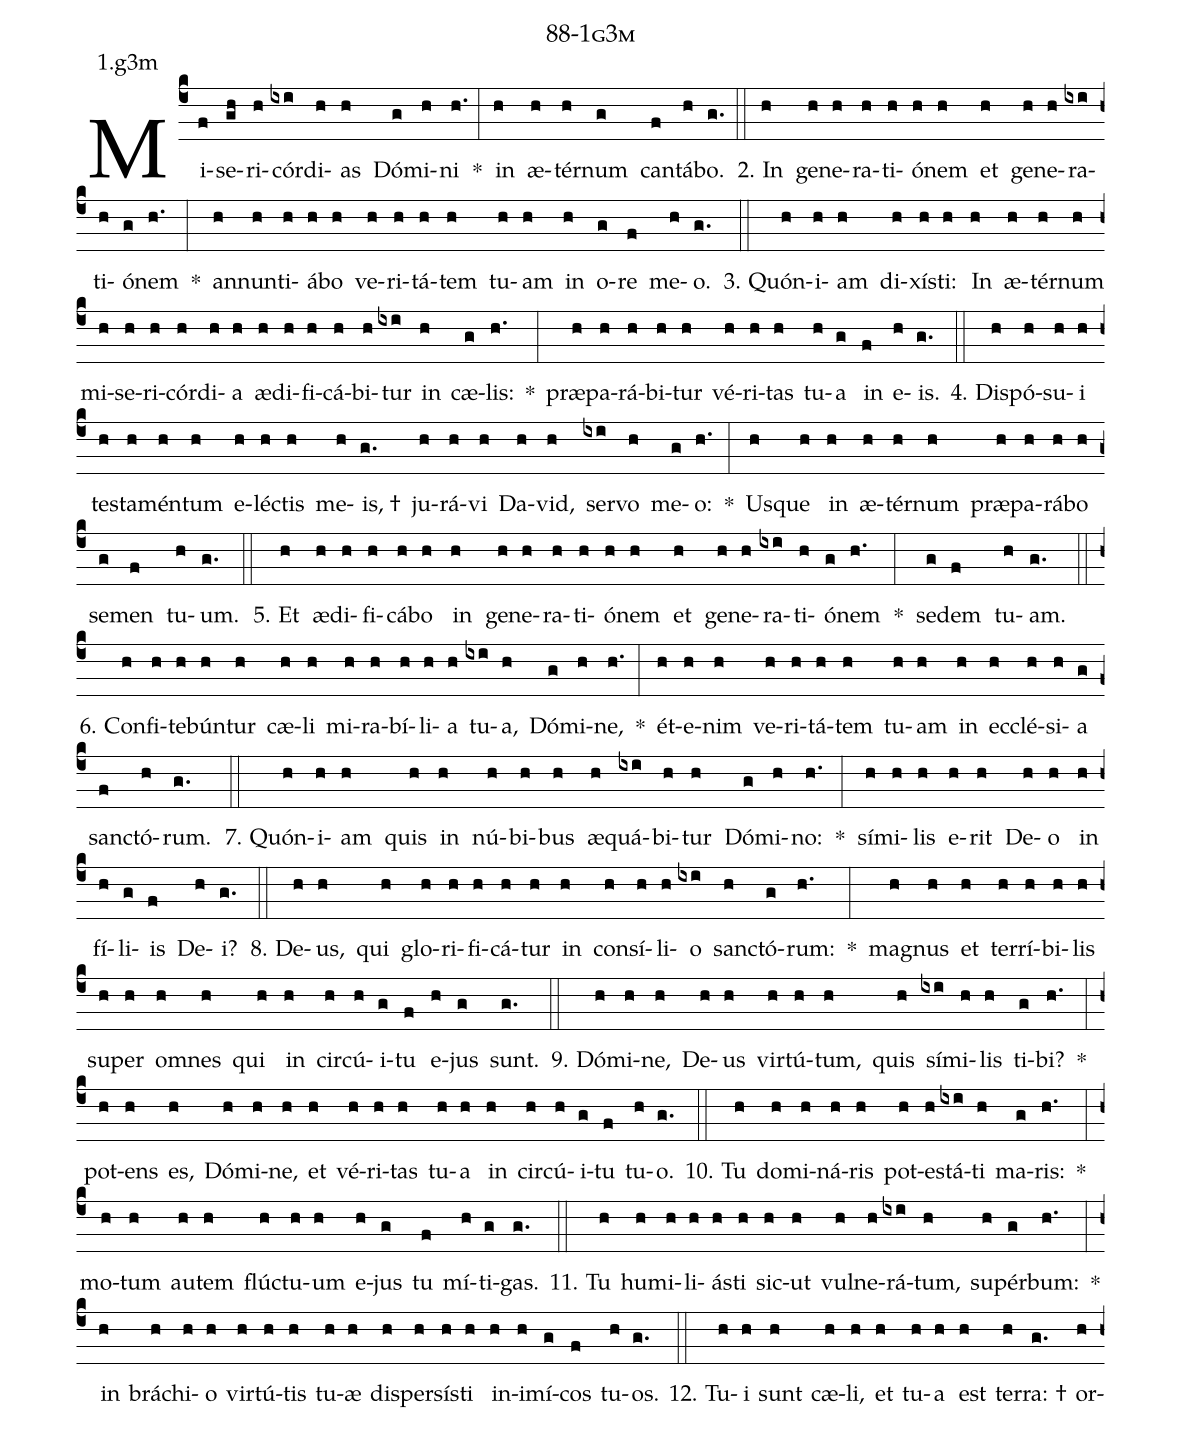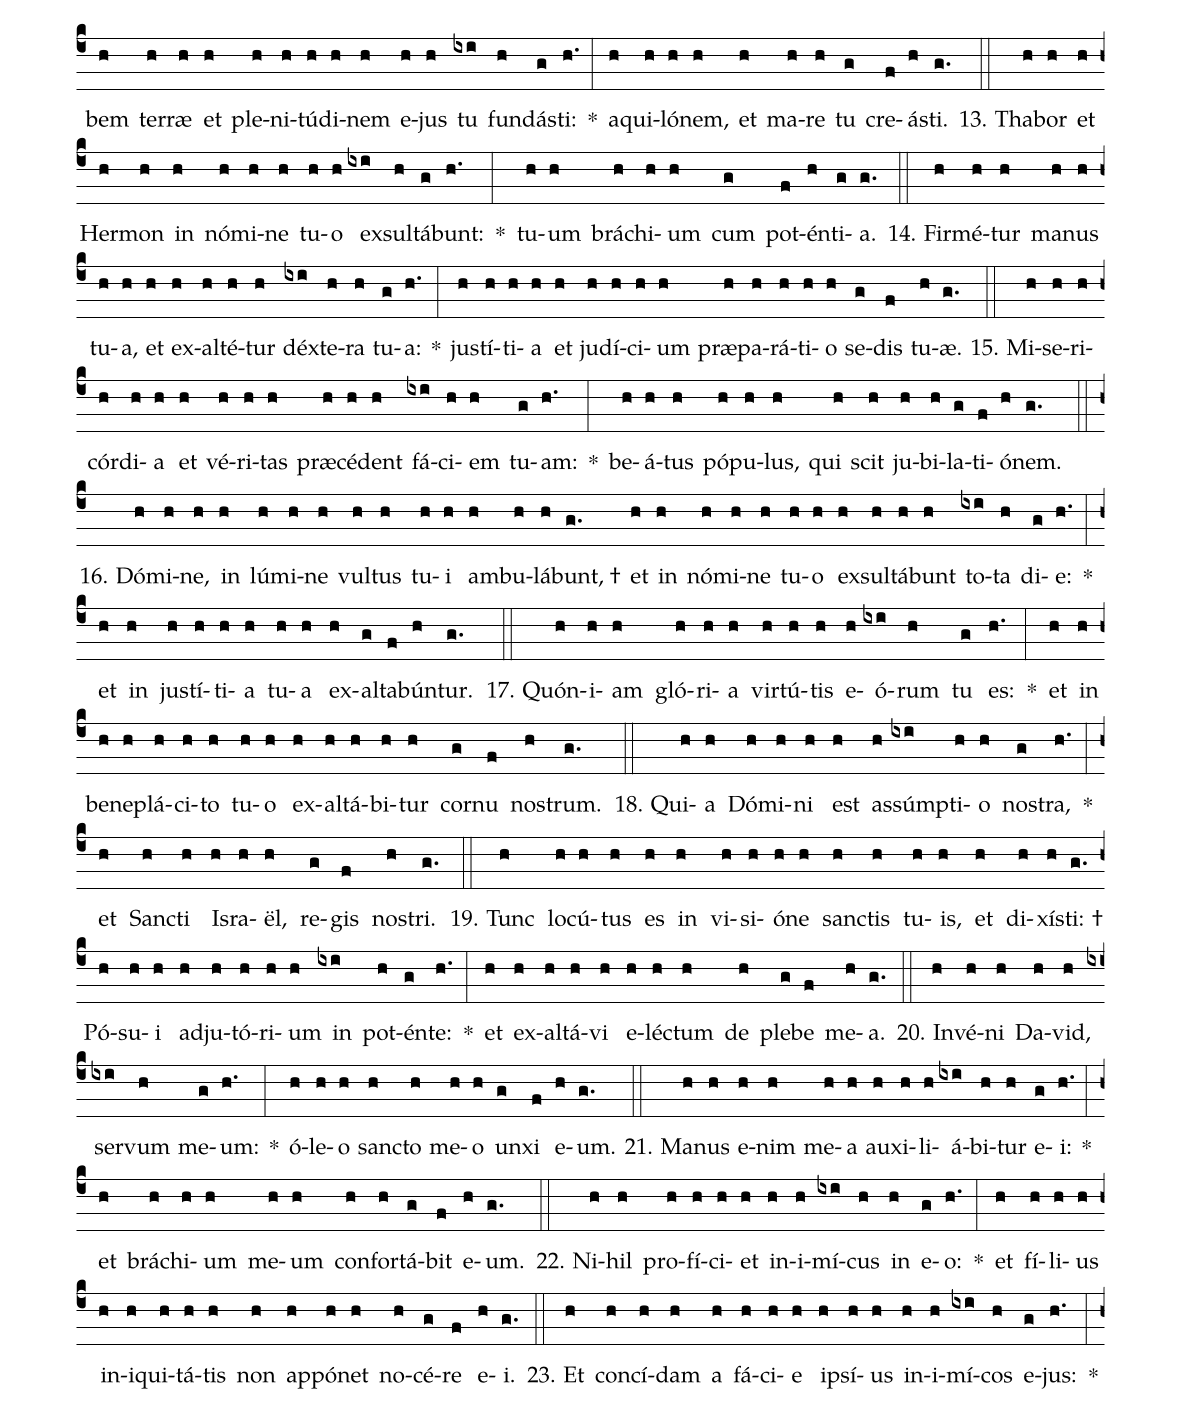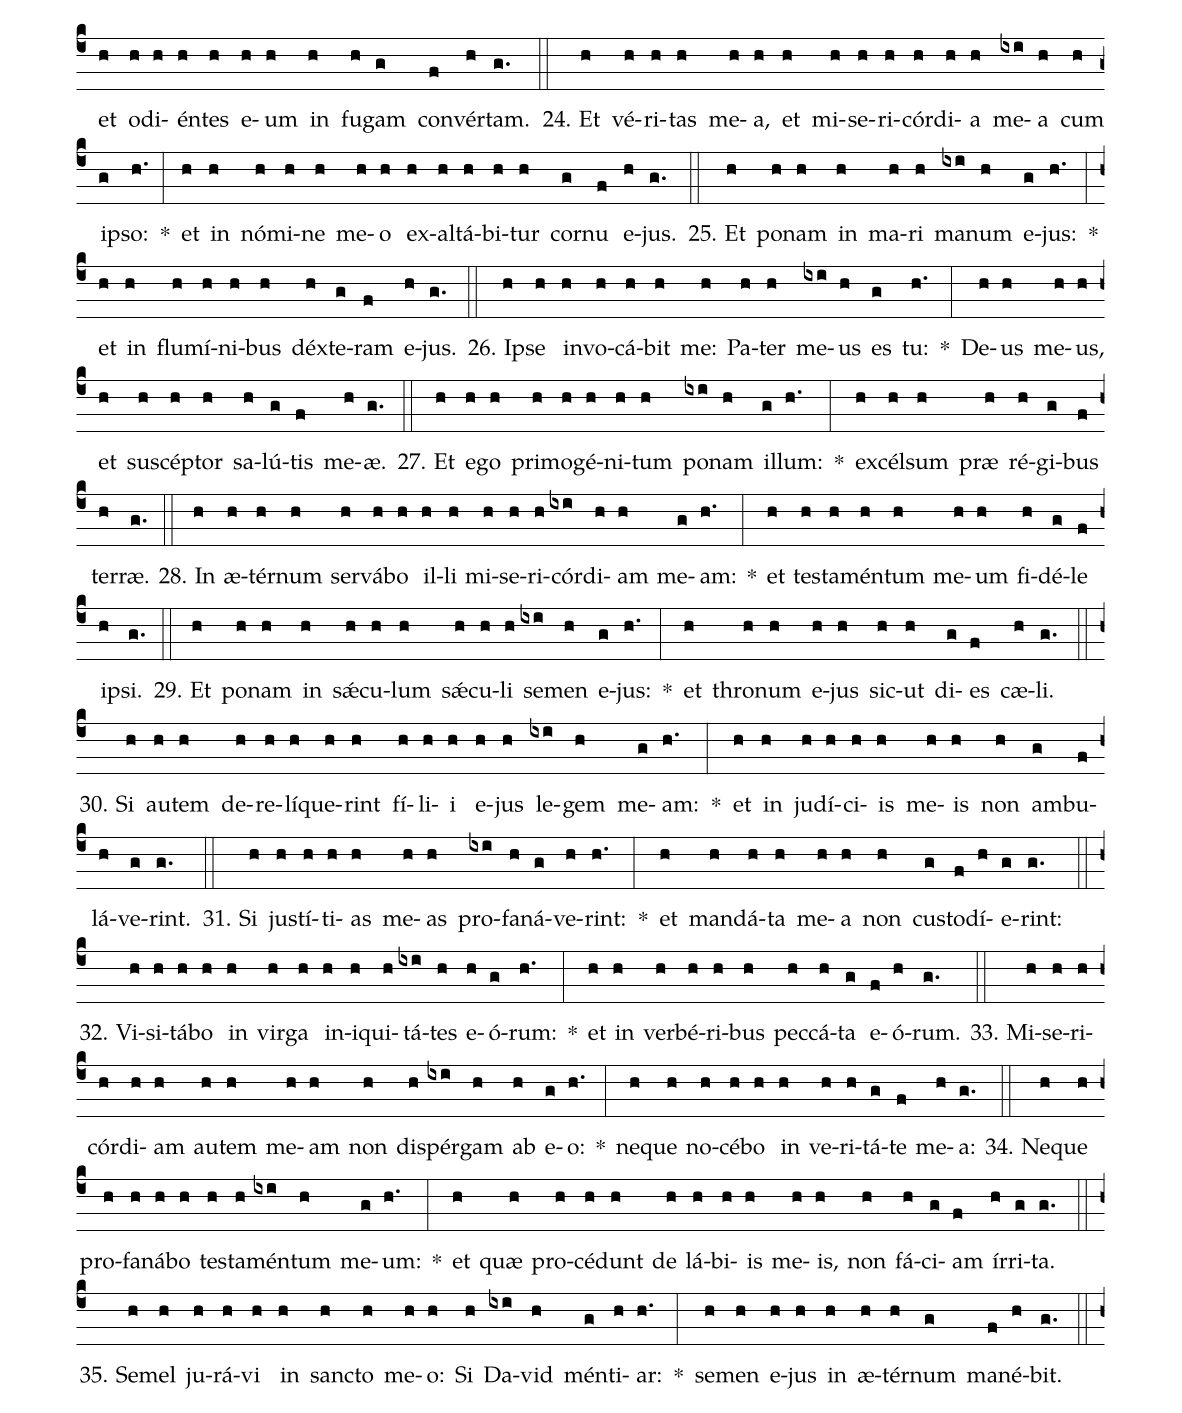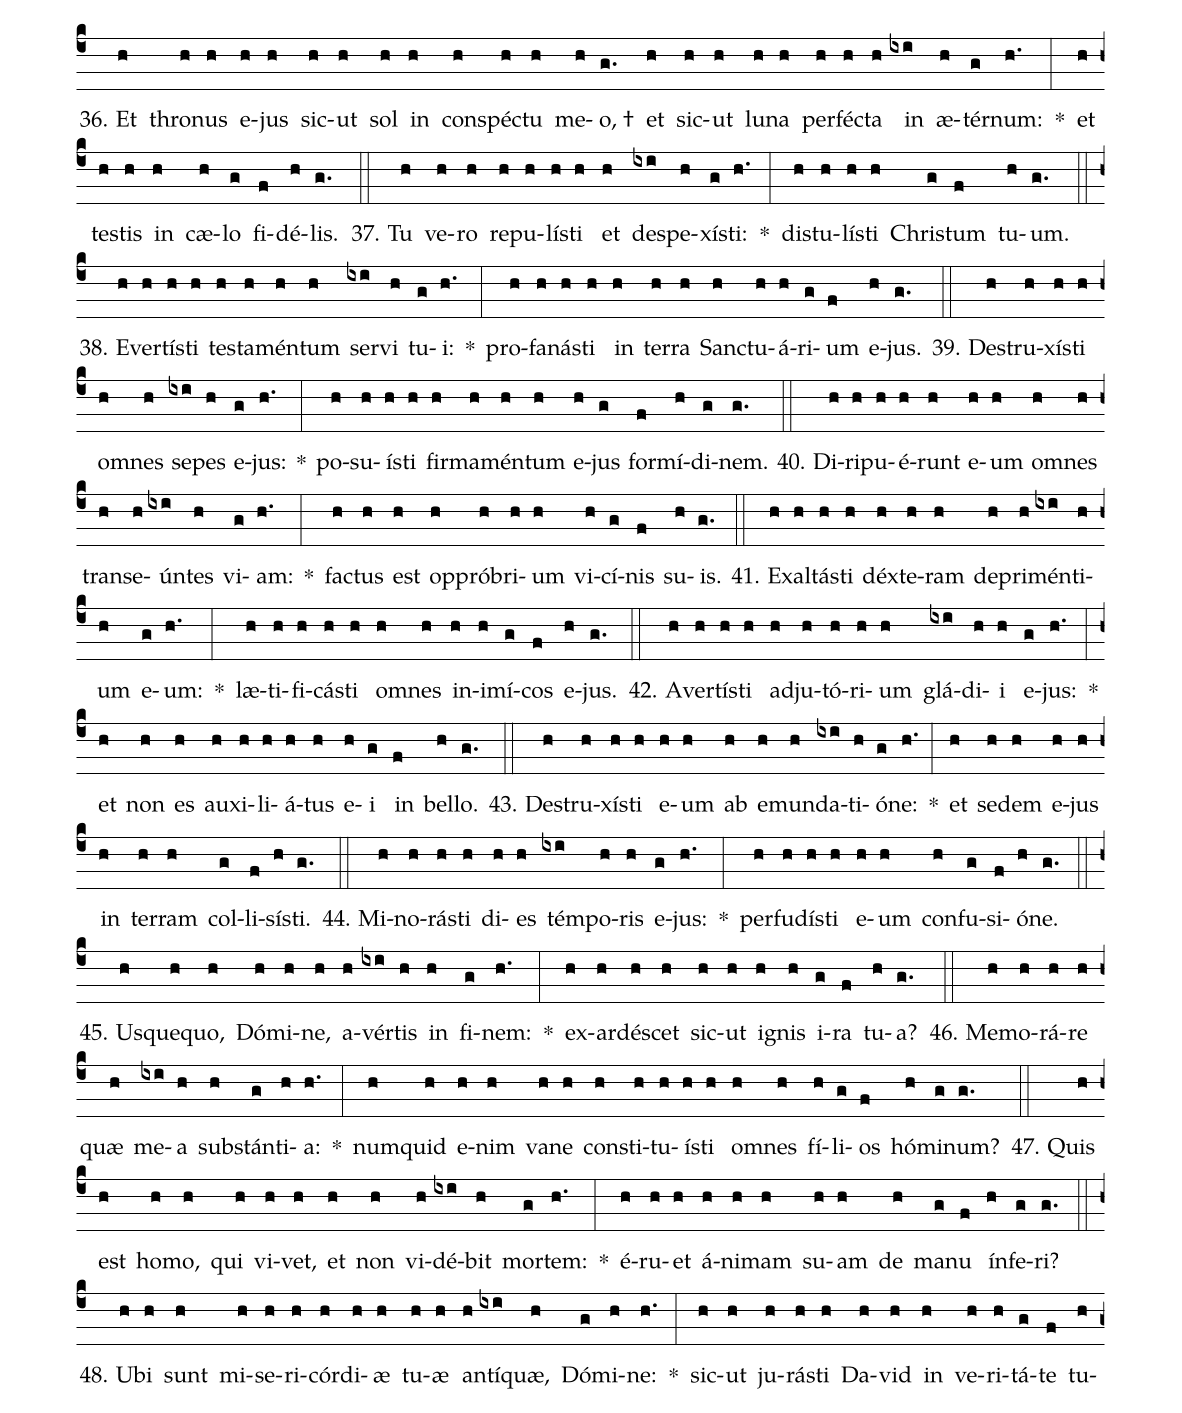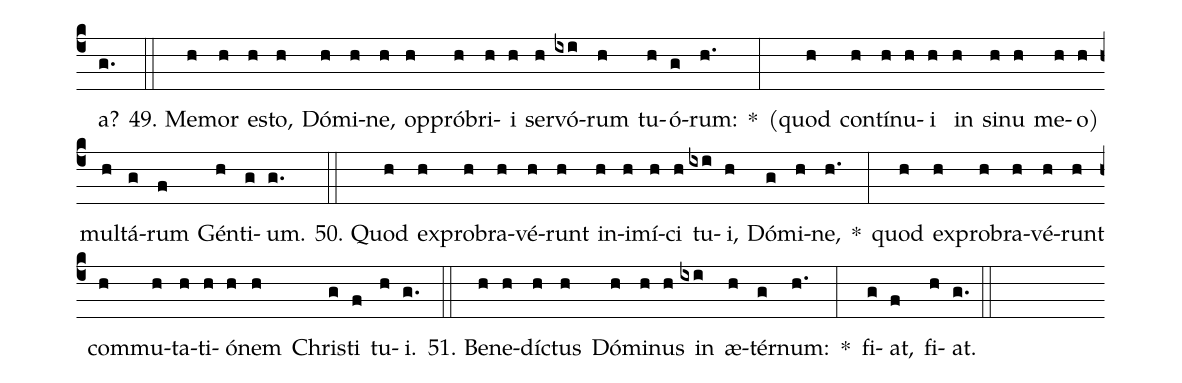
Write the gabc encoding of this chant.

name: 88-1g3m;
annotation: 1.g3m;
%%
(c4)Mi(f)se(gh)ri(h)cór(ixi)di(h)as(h) Dó(g)mi(h)ni(h.) *(:) in(h) æ(h)tér(h)num(g) can(f)tá(h)bo.(g.) (::)
2. In(h) ge(h)ne(h)ra(h)ti(h)ó(h)nem(h) et(h) ge(h)ne(h)ra(ixi)ti(h)ó(g)nem(h.) *(:) an(h)nun(h)ti(h)á(h)bo(h) ve(h)ri(h)tá(h)tem(h) tu(h)am(h) in(h) o(g)re(f) me(h)o.(g.) (::)
3. Quón(h)i(h)am(h) di(h)xís(h)ti:(h) In(h) æ(h)tér(h)num(h) mi(h)se(h)ri(h)cór(h)di(h)a(h) æ(h)di(h)fi(h)cá(h)bi(h)tur(ixi) in(h) cæ(g)lis:(h.) *(:) præ(h)pa(h)rá(h)bi(h)tur(h) vé(h)ri(h)tas(h) tu(h)a(g) in(f) e(h)is.(g.) (::)
4. Dis(h)pó(h)su(h)i(h) tes(h)ta(h)mén(h)tum(h) e(h)léc(h)tis(h) me(h)is, †(g.) ju(h)rá(h)vi(h) Da(h)vid,(h) ser(ixi)vo(h) me(g)o:(h.) *(:) Us(h)que(h) in(h) æ(h)tér(h)num(h) præ(h)pa(h)rá(h)bo(h) se(g)men(f) tu(h)um.(g.) (::)
5. Et(h) æ(h)di(h)fi(h)cá(h)bo(h) in(h) ge(h)ne(h)ra(h)ti(h)ó(h)nem(h) et(h) ge(h)ne(h)ra(ixi)ti(h)ó(g)nem(h.) *(:) se(g)dem(f) tu(h)am.(g.) (::)
6. Con(h)fi(h)te(h)bún(h)tur(h) cæ(h)li(h) mi(h)ra(h)bí(h)li(h)a(h) tu(ixi)a,(h) Dó(g)mi(h)ne,(h.) *(:) ét(h)e(h)nim(h) ve(h)ri(h)tá(h)tem(h) tu(h)am(h) in(h) ec(h)clé(h)si(h)a(g) sanc(f)tó(h)rum.(g.) (::)
7. Quón(h)i(h)am(h) quis(h) in(h) nú(h)bi(h)bus(h) æ(h)quá(ixi)bi(h)tur(h) Dó(g)mi(h)no:(h.) *(:) sí(h)mi(h)lis(h) e(h)rit(h) De(h)o(h) in(h) fí(h)li(g)is(f) De(h)i?(g.) (::)
8. De(h)us,(h) qui(h) glo(h)ri(h)fi(h)cá(h)tur(h) in(h) con(h)sí(h)li(h)o(ixi) sanc(h)tó(g)rum:(h.) *(:) ma(h)gnus(h) et(h) ter(h)rí(h)bi(h)lis(h) su(h)per(h) om(h)nes(h) qui(h) in(h) cir(h)cú(h)i(g)tu(f) e(h)jus(g) sunt.(g.) (::)
9. Dó(h)mi(h)ne,(h) De(h)us(h) vir(h)tú(h)tum,(h) quis(h) sí(ixi)mi(h)lis(h) ti(g)bi?(h.) *(:) pot(h)ens(h) es,(h) Dó(h)mi(h)ne,(h) et(h) vé(h)ri(h)tas(h) tu(h)a(h) in(h) cir(h)cú(h)i(g)tu(f) tu(h)o.(g.) (::)
10. Tu(h) do(h)mi(h)ná(h)ris(h) pot(h)es(h)tá(ixi)ti(h) ma(g)ris:(h.) *(:) mo(h)tum(h) au(h)tem(h) flúc(h)tu(h)um(h) e(h)jus(g) tu(f) mí(h)ti(g)gas.(g.) (::)
11. Tu(h) hu(h)mi(h)li(h)ás(h)ti(h) sic(h)ut(h) vul(h)ne(h)rá(ixi)tum,(h) su(h)pér(g)bum:(h.) *(:) in(h) brá(h)chi(h)o(h) vir(h)tú(h)tis(h) tu(h)æ(h) di(h)sper(h)sís(h)ti(h) in(h)i(h)mí(g)cos(f) tu(h)os.(g.) (::)
12. Tu(h)i(h) sunt(h) cæ(h)li,(h) et(h) tu(h)a(h) est(h) ter(h)ra: †(g.) or(h)bem(h) ter(h)ræ(h) et(h) ple(h)ni(h)tú(h)di(h)nem(h) e(h)jus(h) tu(ixi) fun(h)dás(g)ti:(h.) *(:) a(h)qui(h)ló(h)nem,(h) et(h) ma(h)re(h) tu(g) cre(f)ás(h)ti.(g.) (::)
13. Tha(h)bor(h) et(h) Her(h)mon(h) in(h) nó(h)mi(h)ne(h) tu(h)o(h) ex(ixi)sul(h)tá(g)bunt:(h.) *(:) tu(h)um(h) brá(h)chi(h)um(h) cum(g) pot(f)én(h)ti(g)a.(g.) (::)
14. Fir(h)mé(h)tur(h) ma(h)nus(h) tu(h)a,(h) et(h) ex(h)al(h)té(h)tur(h) déx(ixi)te(h)ra(h) tu(g)a:(h.) *(:) jus(h)tí(h)ti(h)a(h) et(h) ju(h)dí(h)ci(h)um(h) præ(h)pa(h)rá(h)ti(h)o(h) se(g)dis(f) tu(h)æ.(g.) (::)
15. Mi(h)se(h)ri(h)cór(h)di(h)a(h) et(h) vé(h)ri(h)tas(h) præ(h)cé(h)dent(h) fá(ixi)ci(h)em(h) tu(g)am:(h.) *(:) be(h)á(h)tus(h) pó(h)pu(h)lus,(h) qui(h) scit(h) ju(h)bi(h)la(g)ti(f)ó(h)nem.(g.) (::)
16. Dó(h)mi(h)ne,(h) in(h) lú(h)mi(h)ne(h) vul(h)tus(h) tu(h)i(h) am(h)bu(h)lá(h)bunt, †(g.) et(h) in(h) nó(h)mi(h)ne(h) tu(h)o(h) ex(h)sul(h)tá(h)bunt(h) to(ixi)ta(h) di(g)e:(h.) *(:) et(h) in(h) jus(h)tí(h)ti(h)a(h) tu(h)a(h) ex(h)al(g)ta(f)bún(h)tur.(g.) (::)
17. Quón(h)i(h)am(h) gló(h)ri(h)a(h) vir(h)tú(h)tis(h) e(h)ó(ixi)rum(h) tu(g) es:(h.) *(:) et(h) in(h) be(h)ne(h)plá(h)ci(h)to(h) tu(h)o(h) ex(h)al(h)tá(h)bi(h)tur(h) cor(g)nu(f) nos(h)trum.(g.) (::)
18. Qui(h)a(h) Dó(h)mi(h)ni(h) est(h) as(h)súmp(ixi)ti(h)o(h) nos(g)tra,(h.) *(:) et(h) Sanc(h)ti(h) Is(h)ra(h)ël,(h) re(g)gis(f) nos(h)tri.(g.) (::)
19. Tunc(h) lo(h)cú(h)tus(h) es(h) in(h) vi(h)si(h)ó(h)ne(h) sanc(h)tis(h) tu(h)is,(h) et(h) di(h)xís(h)ti: †(g.) Pó(h)su(h)i(h) ad(h)ju(h)tó(h)ri(h)um(h) in(ixi) pot(h)én(g)te:(h.) *(:) et(h) ex(h)al(h)tá(h)vi(h) e(h)léc(h)tum(h) de(h) ple(g)be(f) me(h)a.(g.) (::)
20. In(h)vé(h)ni(h) Da(h)vid,(h) ser(ixi)vum(h) me(g)um:(h.) *(:) ó(h)le(h)o(h) sanc(h)to(h) me(h)o(h) un(g)xi(f) e(h)um.(g.) (::)
21. Ma(h)nus(h) e(h)nim(h) me(h)a(h) au(h)xi(h)li(h)á(ixi)bi(h)tur(h) e(g)i:(h.) *(:) et(h) brá(h)chi(h)um(h) me(h)um(h) con(h)for(h)tá(g)bit(f) e(h)um.(g.) (::)
22. Ni(h)hil(h) pro(h)fí(h)ci(h)et(h) in(h)i(h)mí(ixi)cus(h) in(h) e(g)o:(h.) *(:) et(h) fí(h)li(h)us(h) in(h)i(h)qui(h)tá(h)tis(h) non(h) ap(h)pó(h)net(h) no(h)cé(g)re(f) e(h)i.(g.) (::)
23. Et(h) con(h)cí(h)dam(h) a(h) fá(h)ci(h)e(h) ip(h)sí(h)us(h) in(h)i(h)mí(ixi)cos(h) e(g)jus:(h.) *(:) et(h) o(h)di(h)én(h)tes(h) e(h)um(h) in(h) fu(h)gam(g) con(f)vér(h)tam.(g.) (::)
24. Et(h) vé(h)ri(h)tas(h) me(h)a,(h) et(h) mi(h)se(h)ri(h)cór(h)di(h)a(h) me(ixi)a(h) cum(h) ip(g)so:(h.) *(:) et(h) in(h) nó(h)mi(h)ne(h) me(h)o(h) ex(h)al(h)tá(h)bi(h)tur(h) cor(g)nu(f) e(h)jus.(g.) (::)
25. Et(h) po(h)nam(h) in(h) ma(h)ri(h) ma(ixi)num(h) e(g)jus:(h.) *(:) et(h) in(h) flu(h)mí(h)ni(h)bus(h) déx(h)te(g)ram(f) e(h)jus.(g.) (::)
26. Ip(h)se(h) in(h)vo(h)cá(h)bit(h) me:(h) Pa(h)ter(h) me(ixi)us(h) es(g) tu:(h.) *(:) De(h)us(h) me(h)us,(h) et(h) su(h)scép(h)tor(h) sa(h)lú(g)tis(f) me(h)æ.(g.) (::)
27. Et(h) e(h)go(h) pri(h)mo(h)gé(h)ni(h)tum(h) po(ixi)nam(h) il(g)lum:(h.) *(:) ex(h)cél(h)sum(h) præ(h) ré(h)gi(g)bus(f) ter(h)ræ.(g.) (::)
28. In(h) æ(h)tér(h)num(h) ser(h)vá(h)bo(h) il(h)li(h) mi(h)se(h)ri(h)cór(ixi)di(h)am(h) me(g)am:(h.) *(:) et(h) tes(h)ta(h)mén(h)tum(h) me(h)um(h) fi(h)dé(g)le(f) ip(h)si.(g.) (::)
29. Et(h) po(h)nam(h) in(h) sǽ(h)cu(h)lum(h) sǽ(h)cu(h)li(h) se(ixi)men(h) e(g)jus:(h.) *(:) et(h) thro(h)num(h) e(h)jus(h) sic(h)ut(h) di(g)es(f) cæ(h)li.(g.) (::)
30. Si(h) au(h)tem(h) de(h)re(h)lí(h)que(h)rint(h) fí(h)li(h)i(h) e(h)jus(h) le(ixi)gem(h) me(g)am:(h.) *(:) et(h) in(h) ju(h)dí(h)ci(h)is(h) me(h)is(h) non(h) am(g)bu(f)lá(h)ve(g)rint.(g.) (::)
31. Si(h) jus(h)tí(h)ti(h)as(h) me(h)as(h) pro(ixi)fa(h)ná(g)ve(h)rint:(h.) *(:) et(h) man(h)dá(h)ta(h) me(h)a(h) non(h) cus(g)to(f)dí(h)e(g)rint:(g.) (::)
32. Vi(h)si(h)tá(h)bo(h) in(h) vir(h)ga(h) in(h)i(h)qui(h)tá(ixi)tes(h) e(h)ó(g)rum:(h.) *(:) et(h) in(h) ver(h)bé(h)ri(h)bus(h) pec(h)cá(h)ta(g) e(f)ó(h)rum.(g.) (::)
33. Mi(h)se(h)ri(h)cór(h)di(h)am(h) au(h)tem(h) me(h)am(h) non(h) di(h)spér(ixi)gam(h) ab(h) e(g)o:(h.) *(:) ne(h)que(h) no(h)cé(h)bo(h) in(h) ve(h)ri(h)tá(g)te(f) me(h)a:(g.) (::)
34. Ne(h)que(h) pro(h)fa(h)ná(h)bo(h) tes(h)ta(h)mén(ixi)tum(h) me(g)um:(h.) *(:) et(h) quæ(h) pro(h)cé(h)dunt(h) de(h) lá(h)bi(h)is(h) me(h)is,(h) non(h) fá(h)ci(g)am(f) ír(h)ri(g)ta.(g.) (::)
35. Se(h)mel(h) ju(h)rá(h)vi(h) in(h) sanc(h)to(h) me(h)o:(h) Si(h) Da(ixi)vid(h) mén(g)ti(h)ar:(h.) *(:) se(h)men(h) e(h)jus(h) in(h) æ(h)tér(h)num(g) ma(f)né(h)bit.(g.) (::)
36. Et(h) thro(h)nus(h) e(h)jus(h) sic(h)ut(h) sol(h) in(h) con(h)spéc(h)tu(h) me(h)o, †(g.) et(h) sic(h)ut(h) lu(h)na(h) per(h)féc(h)ta(h) in(ixi) æ(h)tér(g)num:(h.) *(:) et(h) tes(h)tis(h) in(h) cæ(h)lo(g) fi(f)dé(h)lis.(g.) (::)
37. Tu(h) ve(h)ro(h) re(h)pu(h)lís(h)ti(h) et(h) de(ixi)spe(h)xís(g)ti:(h.) *(:) dis(h)tu(h)lís(h)ti(h) Chris(g)tum(f) tu(h)um.(g.) (::)
38. E(h)ver(h)tís(h)ti(h) tes(h)ta(h)mén(h)tum(h) ser(ixi)vi(h) tu(g)i:(h.) *(:) pro(h)fa(h)nás(h)ti(h) in(h) ter(h)ra(h) Sanc(h)tu(h)á(h)ri(g)um(f) e(h)jus.(g.) (::)
39. De(h)stru(h)xís(h)ti(h) om(h)nes(h) se(ixi)pes(h) e(g)jus:(h.) *(:) po(h)su(h)ís(h)ti(h) fir(h)ma(h)mén(h)tum(h) e(h)jus(g) for(f)mí(h)di(g)nem.(g.) (::)
40. Di(h)ri(h)pu(h)é(h)runt(h) e(h)um(h) om(h)nes(h) trans(h)e(h)ún(ixi)tes(h) vi(g)am:(h.) *(:) fac(h)tus(h) est(h) op(h)pró(h)bri(h)um(h) vi(h)cí(g)nis(f) su(h)is.(g.) (::)
41. Ex(h)al(h)tás(h)ti(h) déx(h)te(h)ram(h) de(h)pri(h)mén(ixi)ti(h)um(h) e(g)um:(h.) *(:) læ(h)ti(h)fi(h)cás(h)ti(h) om(h)nes(h) in(h)i(h)mí(g)cos(f) e(h)jus.(g.) (::)
42. A(h)ver(h)tís(h)ti(h) ad(h)ju(h)tó(h)ri(h)um(h) glá(ixi)di(h)i(h) e(g)jus:(h.) *(:) et(h) non(h) es(h) au(h)xi(h)li(h)á(h)tus(h) e(h)i(g) in(f) bel(h)lo.(g.) (::)
43. De(h)stru(h)xís(h)ti(h) e(h)um(h) ab(h) e(h)mun(h)da(ixi)ti(h)ó(g)ne:(h.) *(:) et(h) se(h)dem(h) e(h)jus(h) in(h) ter(h)ram(h) col(g)li(f)sís(h)ti.(g.) (::)
44. Mi(h)no(h)rás(h)ti(h) di(h)es(h) tém(ixi)po(h)ris(h) e(g)jus:(h.) *(:) per(h)fu(h)dís(h)ti(h) e(h)um(h) con(h)fu(g)si(f)ó(h)ne.(g.) (::)
45. Us(h)que(h)quo,(h) Dó(h)mi(h)ne,(h) a(h)vér(ixi)tis(h) in(h) fi(g)nem:(h.) *(:) ex(h)ar(h)dé(h)scet(h) sic(h)ut(h) i(h)gnis(h) i(g)ra(f) tu(h)a?(g.) (::)
46. Me(h)mo(h)rá(h)re(h) quæ(h) me(ixi)a(h) sub(h)stán(g)ti(h)a:(h.) *(:) num(h)quid(h) e(h)nim(h) va(h)ne(h) con(h)sti(h)tu(h)ís(h)ti(h) om(h)nes(h) fí(h)li(g)os(f) hó(h)mi(g)num?(g.) (::)
47. Quis(h) est(h) ho(h)mo,(h) qui(h) vi(h)vet,(h) et(h) non(h) vi(h)dé(ixi)bit(h) mor(g)tem:(h.) *(:) é(h)ru(h)et(h) á(h)ni(h)mam(h) su(h)am(h) de(h) ma(g)nu(f) ín(h)fe(g)ri?(g.) (::)
48. U(h)bi(h) sunt(h) mi(h)se(h)ri(h)cór(h)di(h)æ(h) tu(h)æ(h) an(h)tí(ixi)quæ,(h) Dó(g)mi(h)ne:(h.) *(:) sic(h)ut(h) ju(h)rás(h)ti(h) Da(h)vid(h) in(h) ve(h)ri(h)tá(g)te(f) tu(h)a?(g.) (::)
49. Me(h)mor(h) es(h)to,(h) Dó(h)mi(h)ne,(h) op(h)pró(h)bri(h)i(h) ser(h)vó(ixi)rum(h) tu(h)ó(g)rum:(h.) *(:) <v>(</v>quod(h) con(h)tí(h)nu(h)i(h) in(h) si(h)nu(h) me(h)o)(h) mul(h)tá(g)rum(f) Gén(h)ti(g)um.(g.) (::)
50. Quod(h) ex(h)pro(h)bra(h)vé(h)runt(h) in(h)i(h)mí(h)ci(h) tu(ixi)i,(h) Dó(g)mi(h)ne,(h.) *(:) quod(h) ex(h)pro(h)bra(h)vé(h)runt(h) com(h)mu(h)ta(h)ti(h)ó(h)nem(h) Chris(g)ti(f) tu(h)i.(g.) (::)
51. Be(h)ne(h)díc(h)tus(h) Dó(h)mi(h)nus(h) in(ixi) æ(h)tér(g)num:(h.) *(:) fi(g)at,(f) fi(h)at.(g.) (::)
